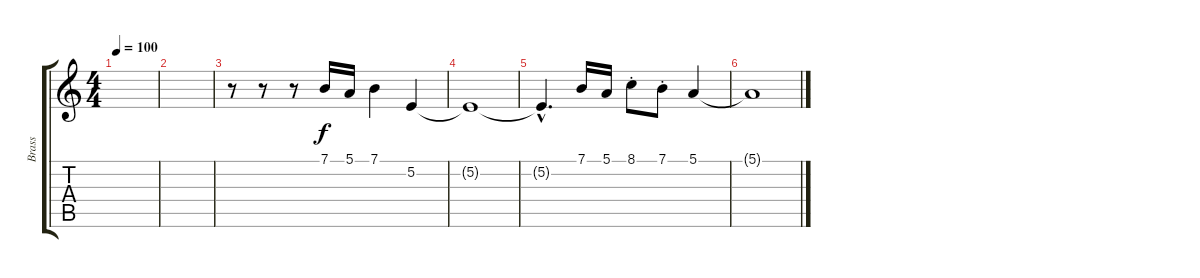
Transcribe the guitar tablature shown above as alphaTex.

\track ("Brass" "Brass") {instrument brasssection}
\staff {score tabs}
\tuning (E4 B3 G3 D3 A2 E2) {hide}
\ts (4 4)
\tempo 100
\clef g2
\ks c
|
|
r.8 r.8 r.8 7.1.16 5.1.16 7.1.4 5.2.4 |
5.2{t}.1 |
5.2{hac t}.4{d} 7.1.16 5.1.16 8.1{st}.8 7.1{st}.8 5.1.4{volume 0} |
5.1{t}.1
